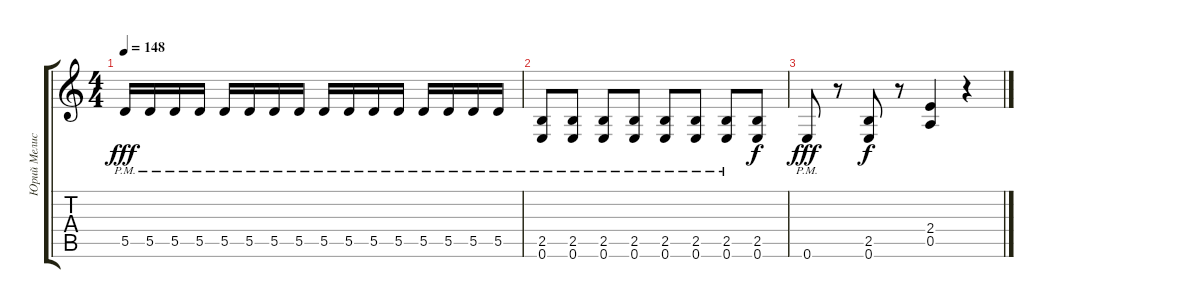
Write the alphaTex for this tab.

\track ("Юрий Мелисов" "Юрий Мелис") {instrument distortionguitar}
\staff {score tabs}
\tuning (E4 B3 G3 D3 A2 E2) {hide}
\ts (4 4)
\tempo 148
\clef g2
\ks c
5.5{pm}.16{dy fff} 5.5{pm}.16 5.5{pm}.16 5.5{pm}.16 5.5{pm}.16 5.5{pm}.16 5.5{pm}.16 5.5{pm}.16 5.5{pm}.16 5.5{pm}.16 5.5{pm}.16 5.5{pm}.16 5.5{pm}.16 5.5{pm}.16 5.5{pm}.16 5.5{pm}.16 |
(2.5{pm} 0.6{pm}).8 (2.5{pm} 0.6{pm}).8 (2.5{pm} 0.6{pm}).8 (2.5{pm} 0.6{pm}).8 (2.5{pm} 0.6{pm}).8 (2.5{pm} 0.6{pm}).8 (2.5{pm} 0.6{pm}).8 (2.5 0.6).8{dy f} |
0.6{pm}.8{dy fff} r.8 (2.5 0.6).8{dy f} r.8 (2.4 0.5).4 r.4
